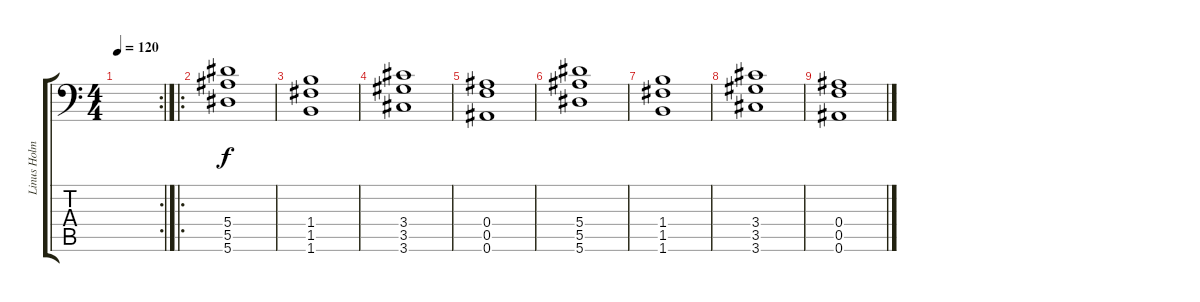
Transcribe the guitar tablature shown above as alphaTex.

\track ("Linus Holmgren (Rythm)" "Linus Holm") {instrument distortionguitar}
\staff {score tabs}
\tuning (C4 G3 Eb3 Bb2 F2 Bb1) {hide}
\rc 2
\ts (4 4)
\tempo 120
\clef f4
\ks c
|
\ro
(5.4 5.5 5.6).1 |
(1.4 1.5 1.6).1 |
(3.4 3.5 3.6).1 |
(0.4 0.5 0.6).1 |
(5.4 5.5 5.6).1 |
(1.4 1.5 1.6).1 |
(3.4 3.5 3.6).1 |
(0.4 0.5 0.6).1
